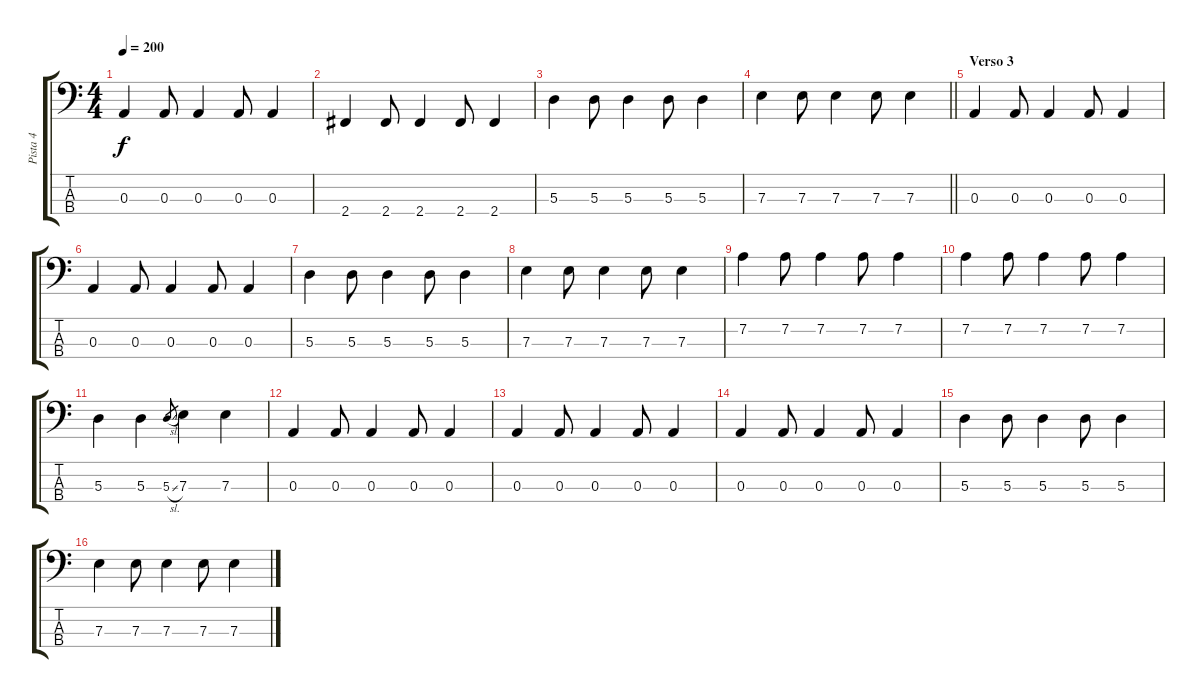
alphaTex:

\track ("Pista 4" "Pista 4") {instrument electricbassfinger}
\staff {score tabs}
\tuning (G2 D2 A1 E1) {hide}
\ts (4 4)
\tempo 200
\clef f4
\ks c
0.3.4{dy f} 0.3.8 0.3.4 0.3.8 0.3.4 |
2.4.4 2.4.8 2.4.4 2.4.8 2.4.4 |
5.3.4 5.3.8 5.3.4 5.3.8 5.3.4 |
\barLineRight lightlight
7.3.4 7.3.8 7.3.4 7.3.8 7.3.4 |
\section ("" "Verso 3")
0.3.4 0.3.8 0.3.4 0.3.8 0.3.4 |
0.3.4 0.3.8 0.3.4 0.3.8 0.3.4 |
5.3.4 5.3.8 5.3.4 5.3.8 5.3.4 |
7.3.4 7.3.8 7.3.4 7.3.8 7.3.4 |
7.2.4 7.2.8 7.2.4 7.2.8 7.2.4 |
7.2.4 7.2.8 7.2.4 7.2.8 7.2.4 |
5.3.4 5.3.4 5.3{sl}.8{gr} 7.3.4 7.3.4 |
0.3.4 0.3.8 0.3.4 0.3.8 0.3.4 |
0.3.4 0.3.8 0.3.4 0.3.8 0.3.4 |
0.3.4 0.3.8 0.3.4 0.3.8 0.3.4 |
5.3.4 5.3.8 5.3.4 5.3.8 5.3.4 |
7.3.4 7.3.8 7.3.4 7.3.8 7.3.4
